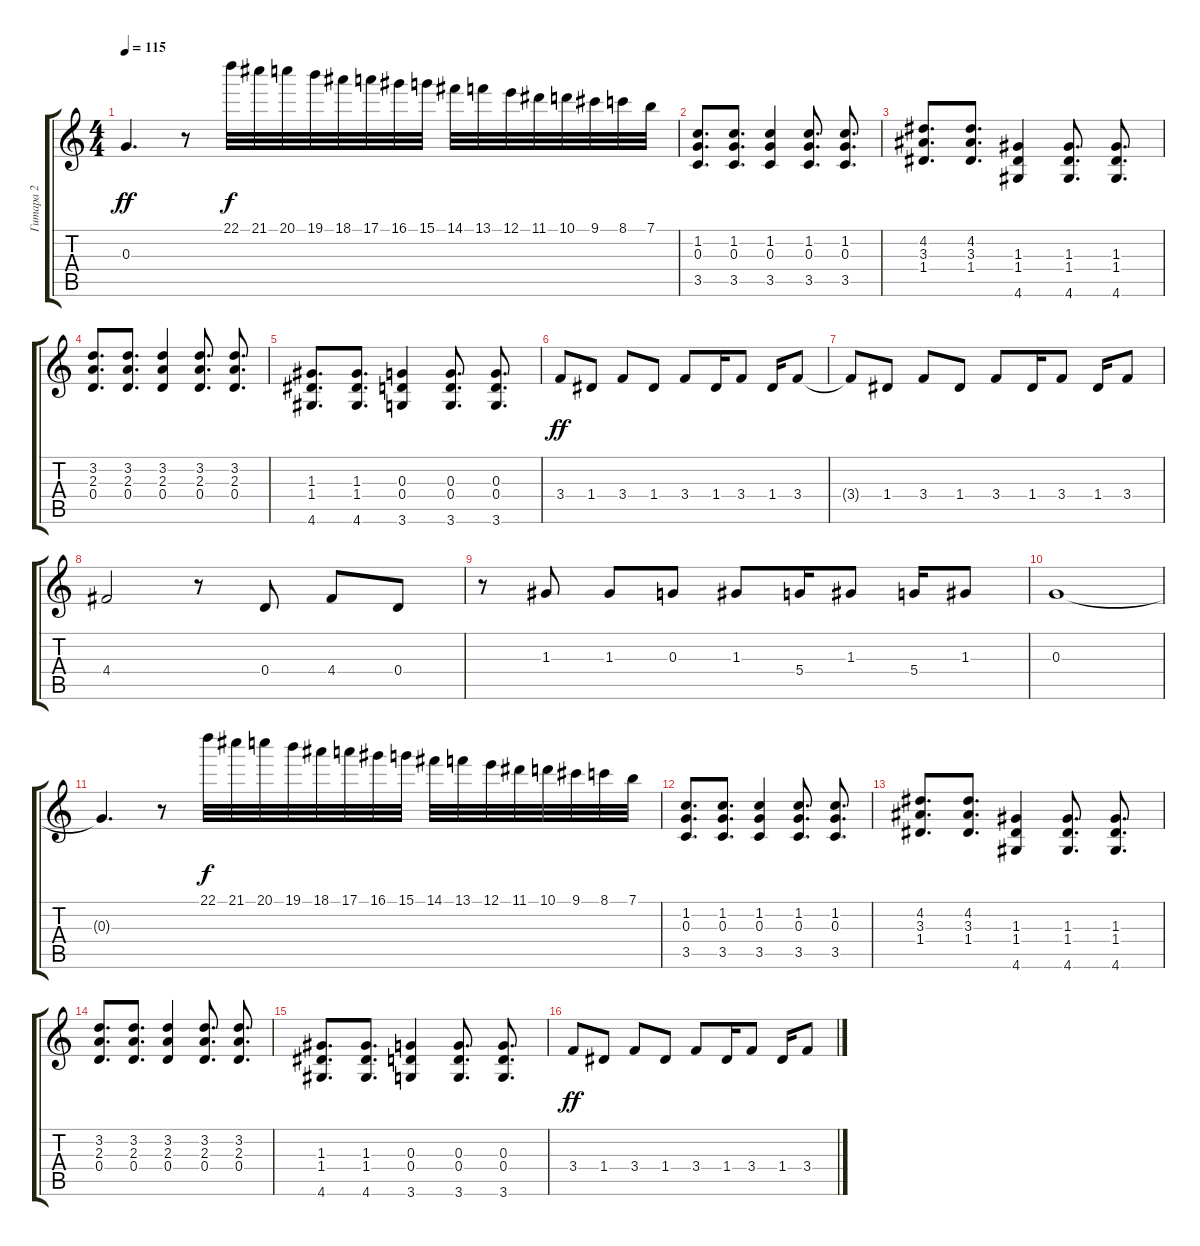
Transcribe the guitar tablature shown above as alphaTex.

\track ("Гитара 2" "Гитара 2") {instrument distortionguitar}
\staff {score tabs}
\tuning (E4 B3 G3 D3 A2 E2) {hide}
\ts (4 4)
\tempo 115
\clef g2
\ks c
0.3{t}.4{d dy ff} r.8{instrument distortionguitar} 22.1.32{dy f} 21.1.32 20.1.32 19.1.32 18.1.32 17.1.32 16.1.32 15.1.32 14.1.32 13.1.32 12.1.32 11.1.32 10.1.32 9.1.32 8.1.32 7.1.32 |
(1.2 0.3 3.5).8{d volume 13} (1.2 0.3 3.5).8{d} (1.2 0.3 3.5).4 (1.2 0.3 3.5).8{d} (1.2 0.3 3.5).8{d} |
(4.2 3.3 1.4).8{d} (4.2 3.3 1.4).8{d} (1.3 1.4 4.6).4 (1.3 1.4 4.6).8{d} (1.3 1.4 4.6).8{d} |
(3.2 2.3 0.4).8{d} (3.2 2.3 0.4).8{d} (3.2 2.3 0.4).4 (3.2 2.3 0.4).8{d} (3.2 2.3 0.4).8{d} |
(1.3 1.4 4.6).8{d} (1.3 1.4 4.6).8{d} (0.3 0.4 3.6).4 (0.3 0.4 3.6).8{d} (0.3 0.4 3.6).8{d} |
3.4.8{dy ff volume 15 instrument electricguitarjazz} 1.4.8 3.4.8 1.4.8 3.4.8 1.4.16 3.4.8 1.4.16 3.4.8 |
3.4{t}.8 1.4.8 3.4.8 1.4.8 3.4.8 1.4.16 3.4.8 1.4.16 3.4.8 |
4.4.2 r.8 0.4.8 4.4.8 0.4.8 |
r.8 1.3.8 1.3.8 0.3.8 1.3.8 5.4.16 1.3.8 5.4.16 1.3.8 |
0.3.1 |
0.3{t}.4{d} r.8{instrument distortionguitar} 22.1.32{dy f} 21.1.32 20.1.32 19.1.32 18.1.32 17.1.32 16.1.32 15.1.32 14.1.32 13.1.32 12.1.32 11.1.32 10.1.32 9.1.32 8.1.32 7.1.32 |
(1.2 0.3 3.5).8{d volume 13} (1.2 0.3 3.5).8{d} (1.2 0.3 3.5).4 (1.2 0.3 3.5).8{d} (1.2 0.3 3.5).8{d} |
(4.2 3.3 1.4).8{d} (4.2 3.3 1.4).8{d} (1.3 1.4 4.6).4 (1.3 1.4 4.6).8{d} (1.3 1.4 4.6).8{d} |
(3.2 2.3 0.4).8{d volume 15} (3.2 2.3 0.4).8{d} (3.2 2.3 0.4).4 (3.2 2.3 0.4).8{d} (3.2 2.3 0.4).8{d} |
(1.3 1.4 4.6).8{d} (1.3 1.4 4.6).8{d} (0.3 0.4 3.6).4 (0.3 0.4 3.6).8{d} (0.3 0.4 3.6).8{d} |
3.4.8{dy ff instrument electricguitarjazz} 1.4.8 3.4.8 1.4.8 3.4.8 1.4.16 3.4.8 1.4.16 3.4.8
